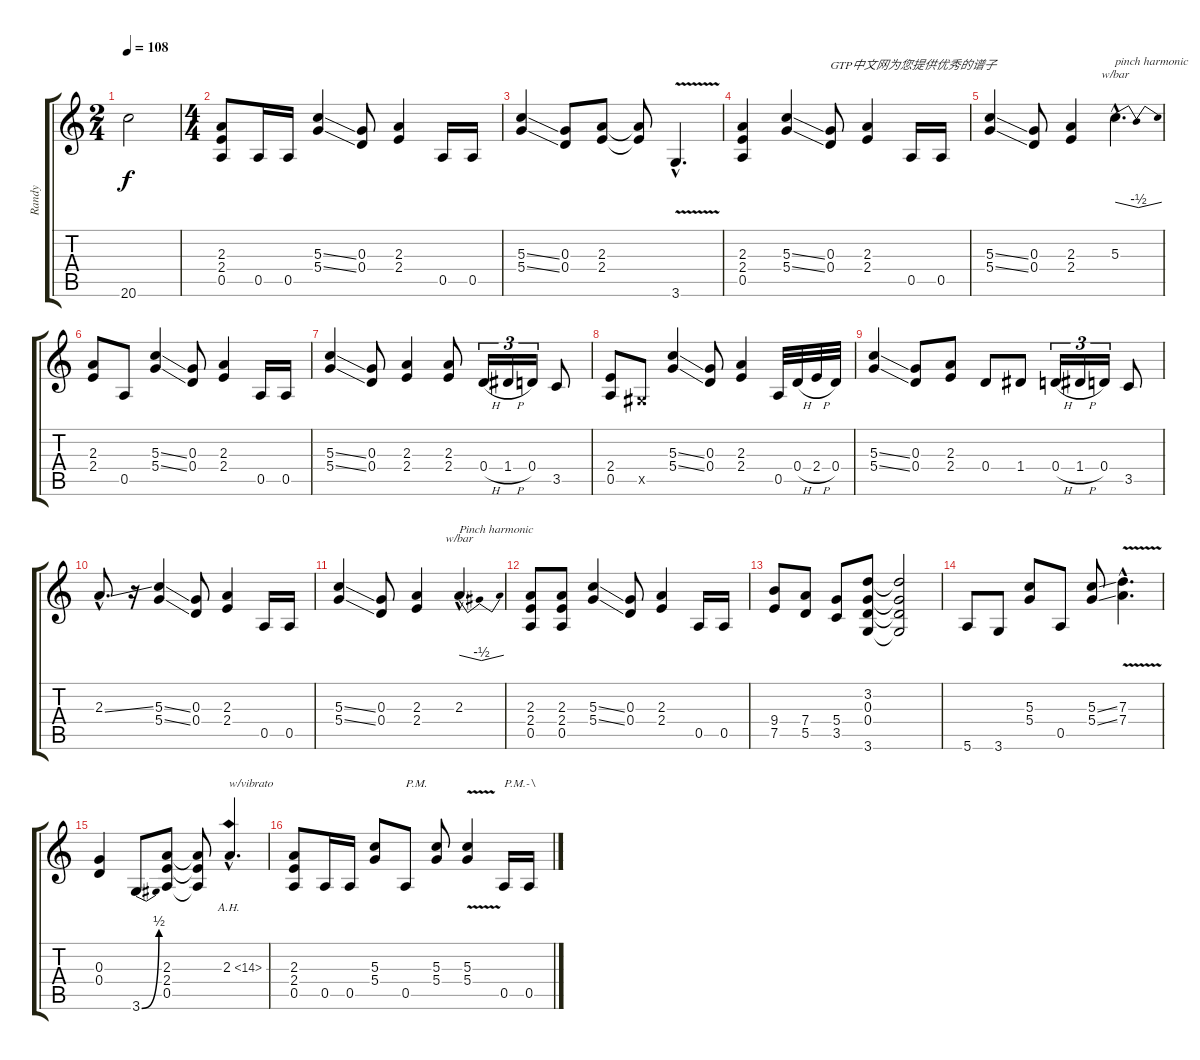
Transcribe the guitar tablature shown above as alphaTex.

\track ("Randy" "Randy") {instrument overdrivenguitar}
\staff {score tabs}
\tuning (E4 B3 G3 D3 A2 E2) {hide}
\ts (2 4)
\tempo 108
\clef g2
\ks c
20.6.2{dy f instrument overdrivenguitar} |
\ts (4 4)
(2.3 2.4 0.5).8 0.5.16 0.5.16 (5.3{ss} 5.4{ss}).4 (0.3 0.4).8 (2.3 2.4).4 0.5.16 0.5.16 |
(5.3{ss} 5.4{ss}).4 (0.3 0.4).8 (2.3 2.4).8 (2.3{t} 2.4{t}).8 3.6{v hac}.4{d} |
(2.3 2.4 0.5).4 (5.3{ss} 5.4{ss}).4 (0.3 0.4).8{txt "GTP中文网为您提供优秀的谱子"} (2.3 2.4).4 0.5.16 0.5.16 |
(5.3{ss} 5.4{ss}).4 (0.3 0.4).8 (2.3 2.4).4 5.3{hac}.4{d tbe (dip default 0 0 30 -2 60 0) txt "pinch harmonic"} |
(2.3 2.4).8 0.5.8 (5.3{ss} 5.4{ss}).4 (0.3 0.4).8 (2.3 2.4).4 0.5.16 0.5.16 |
(5.3{ss} 5.4{ss}).4 (0.3 0.4).8 (2.3 2.4).4 (2.3 2.4).8 0.4{h}.16{tu (3 2)} 1.4{h}.16{tu (3 2)} 0.4.16{tu (3 2)} 3.5.8 |
(2.4 0.5).8 -1.5{x}.8 (5.3{ss} 5.4{ss}).4 (0.3 0.4).8 (2.3 2.4).4 0.5.32 0.4{h}.32 2.4{h}.32 0.4.32 |
(5.3{ss} 5.4{ss}).4 (0.3 0.4).8 (2.3 2.4).8 0.4.8 1.4.8 0.4{h}.16{tu (3 2)} 1.4{h}.16{tu (3 2)} 0.4.16{tu (3 2)} 3.5.8 |
2.3{ss hac}.8{d} r.16 (5.3{ss} 5.4{ss}).4 (0.3 0.4).8 (2.3 2.4).4 0.5.16 0.5.16 |
(5.3{ss} 5.4{ss}).4 (0.3 0.4).8 (2.3 2.4).4 2.3{hac}.4{d tbe (dip default 0 0 30 -2 60 0) txt "Pinch harmonic"} |
(2.3 2.4 0.5).8 (2.3 2.4 0.5).8 (5.3{ss} 5.4{ss}).4 (0.3 0.4).8 (2.3 2.4).4 0.5.16 0.5.16 |
(9.4 7.5).8 (7.4 5.5).8 (5.4 3.5).8 (3.2 0.3 0.4 3.6).8 (3.2{t} 0.3{t} 0.4{t} 3.6{t}).2 |
5.6.8 3.6.8 (5.3 5.4).8 0.5.8 (5.3{ss} 5.4{ss}).8 (7.3{v hac} 7.4{v hac}).4{d} |
(0.3 0.4).4 3.6{be (bend 0 0 60 2)}.8 (2.3 2.4 0.5).8 (2.3{t} 2.4{t} 0.5{t}).8 2.3{ah 12 hac}.4{d txt "w/vibrato"} |
(2.3 2.4 0.5).8 0.5.16 0.5.16 (5.3 5.4).8 0.5.8{txt "P.M."} (5.3 5.4).8 (5.3{v} 5.4{v}).4 0.5.16{txt "P.M.-\\"} 0.5.16
